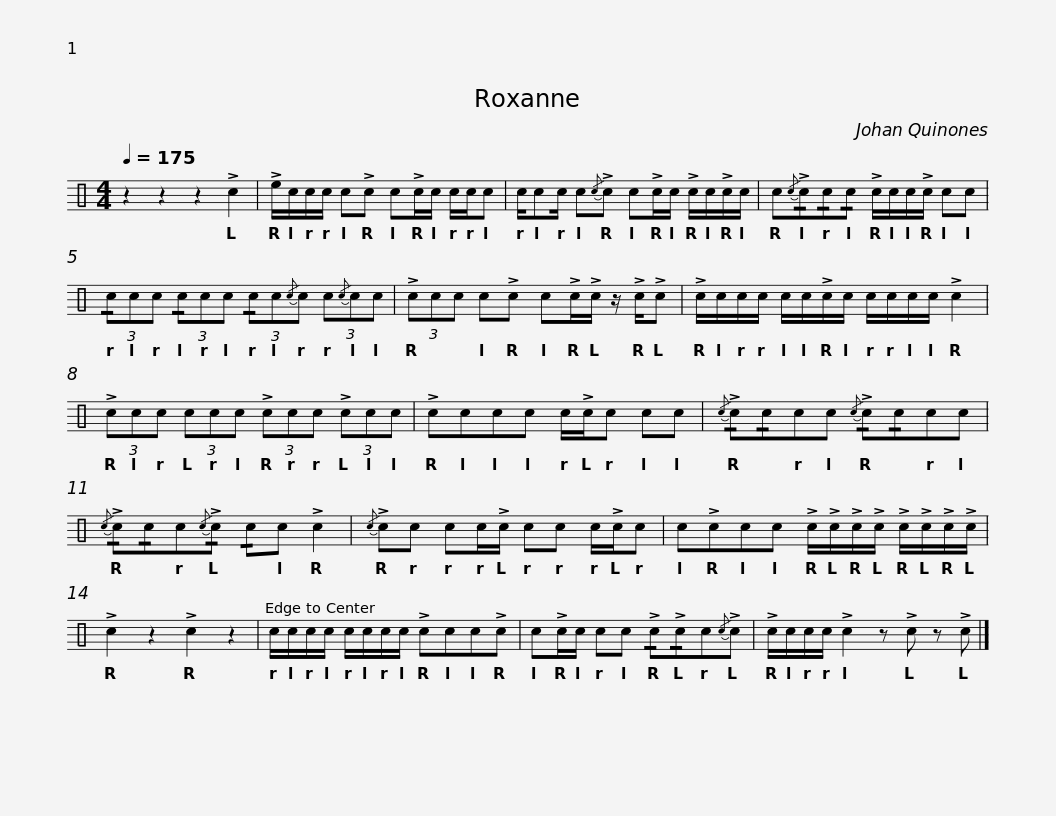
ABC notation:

X:1
L:1/8
Q:1/4=175
M:4/4
I:linebreak $
K:C
V:1 perc
K:none
V:1
 z2 z2 z2 !>!c2 | !>!e/c/c/c/ c!>!c c!>!c/c/ c/c/c | c/cc/ c{/c}!>!c c!>!c/c/ !>!c/c/!>!c/c/ | c{/c}!/!!>!c!/!c!/!c !>!c/c/c/!>!c/ cc |$ (3!/!ccc (3!/!ccc (3!/!cc{/c}c (3c{/c}cc | %5
 (3!>!ccc c!>!c c!>!c/!>!c/ z/ !>!c/!>!c | !>!c/c/c/c/ c/c/!>!c/c/ c/c/c/c/ !>!c2 | (3!>!ccc (3ccc (3!>!ccc (3!>!ccc |$ !>!cccc c/!>!c/c cc |{/c} !/!!>!c!/!ccc{/c} !/!!>!c!/!ccc | %10
{/c} !/!!>!c!/!cc{/c}!/!!>!c !/!cc !>!c2 |{/c} !>!cc cc/!>!c/ cc c/!>!c/c |$ c!>!ccc !>!c/!>!c/!>!c/!>!c/ !>!c/!>!c/!>!c/!>!c/ | !>!c2 z2 !>!c2 z2 | c/c/c/c/ c/c/c/c/ !>!ccc!>!c | %15
 c!>!c/c/ cc !/!!>!c!/!!>!cc{/c}!>!c | !>!c/c/c/c/ !>!c2 z !>!c z !>!c |] %17
